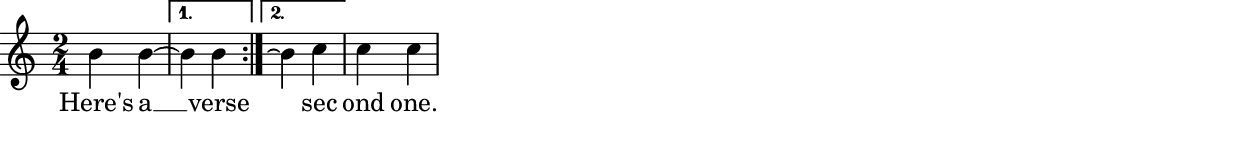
%% Generated by lilypond-book
%% Options: [exampleindent=10.16\mm,indent=0\mm,line-width=160\mm,paper-height=845.047\pt,paper-width=597.508\pt,papersize='(cons (* 597.508 pt) (* 845.047 pt)),quote]
\include "lilypond-book-preamble.ly"


% ****************************************************************
% Start cut-&-pastable-section
% ****************************************************************

#(ly:set-option 'eps-box-padding 3.000000)



\paper {
  #(set-paper-size '(cons (* 597.508 pt) (* 845.047 pt)))
  indent = 0\mm
  line-width = 160\mm
  % offset the left padding, also add 1mm as lilypond creates cropped
  % images with a little space on the right
  line-width = #(- line-width (* mm  3.000000) (* mm 1))
  line-width = 160\mm - 2.0 * 10.16\mm
  % offset the left padding, also add 1mm as lilypond creates cropped
  % images with a little space on the right
  line-width = #(- line-width (* mm  3.000000) (* mm 1))
}

\layout {
  
}




% ****************************************************************
% ly snippet:
% ****************************************************************
\sourcefileline 1551
\score {
  <<
    \new Staff {
      \time 2/4
      \new Voice = "melody" {
        \relative {
          \set melismaBusyProperties = #'()
          \repeat volta 2 { b'4 b ~}
          \alternative {
            \volta 1 { b b }
            \volta 2 { b \repeatTie c }
          }
          \unset melismaBusyProperties
          c4 c
        }
      }
    }
    \new Lyrics {
      \lyricsto "melody" {
        \repeat volta 2 { Here's a __ }
        \alternative {
          \volta 1 { \skip 1 verse }
          \volta 2 { \skip 1 sec }
        }
        ond one.
      }
    }
  >>
}


% ****************************************************************
% end ly snippet
% ****************************************************************
